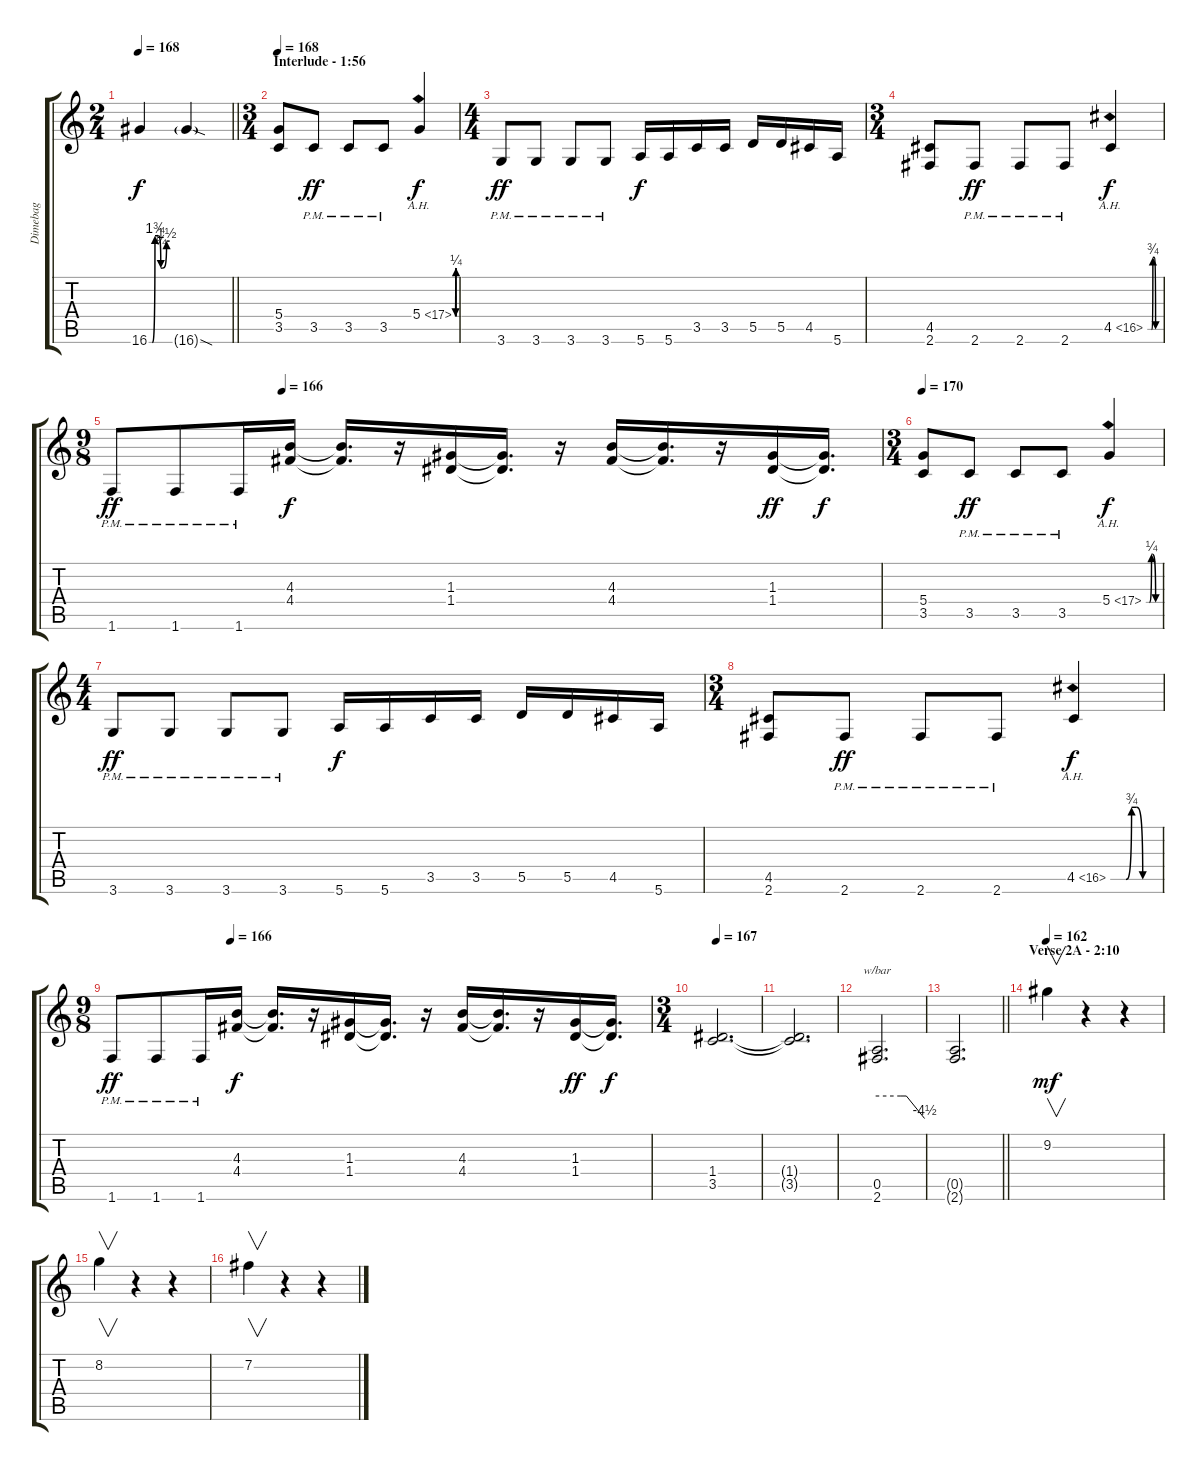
\track ("Dimebag" "Dimebag") {instrument distortionguitar}
\staff {score tabs}
\tuning (E4 B3 G3 D3 A2 E2) {hide}
\ts (2 4)
\tempo 168
\clef g2
\barLineRight lightlight
\ks c
16.6{be (custom 0 0 5 0 9 0 17 7 27 7 34 1 40 1 51 6 60 6)}.4{dy f volume 11 balance 2} 16.6{sod g}.4 |
\ts (3 4)
\section ("" "Interlude - 1:56")
\tempo 168
(5.4 3.5).8{volume 16 balance 8} 3.5{pm}.8{dy ff} 3.5{pm}.8 3.5{pm}.8 5.4{be (custom 0 0 15 0 25 1 30 1 45 0 60 0) ah 12}.4{dy f} |
\ts (4 4)
3.6{pm}.8{dy ff} 3.6{pm}.8 3.6{pm}.8 3.6{pm}.8 5.6.16{dy f} 5.6.16 3.5.16 3.5.16 5.5.16 5.5.16 4.5.16 5.6.16 |
\ts (3 4)
(4.5 2.6).8 2.6{pm}.8{dy ff} 2.6{pm}.8 2.6{pm}.8 4.5{be (custom 0 0 15 0 19 0 26 3 32 3 40 0 60 0) ah 12}.4{dy f} |
\ts (9 8)
\tempo (166 0.2222222222222222)
1.6{pm}.8{dy ff} 1.6{pm}.8 1.6{pm}.16 (4.3 4.4).16{dy f} (4.3{t} 4.4{t}).16{d} r.16 (1.3 1.4).16 (1.3{t} 1.4{t}).16{d} r.16 (4.3 4.4).16 (4.3{t} 4.4{t}).16{d} r.16 (1.3 1.4).16{dy ff} (1.3{t} 1.4{t}).16{d dy f} |
\ts (3 4)
\tempo 170
(5.4 3.5).8 3.5{pm}.8{dy ff} 3.5{pm}.8 3.5{pm}.8 5.4{be (custom 0 0 15 0 25 1 30 1 45 0 60 0) ah 12}.4{dy f} |
\ts (4 4)
3.6{pm}.8{dy ff} 3.6{pm}.8 3.6{pm}.8 3.6{pm}.8 5.6.16{dy f} 5.6.16 3.5.16 3.5.16 5.5.16 5.5.16 4.5.16 5.6.16 |
\ts (3 4)
(4.5 2.6).8 2.6{pm}.8{dy ff} 2.6{pm}.8 2.6{pm}.8 4.5{be (custom 0 0 15 0 19 0 26 3 32 3 40 0 60 0) ah 12}.4{dy f} |
\ts (9 8)
\tempo (166 0.2222222222222222)
1.6{pm}.8{dy ff} 1.6{pm}.8 1.6{pm}.16 (4.3 4.4).16{dy f} (4.3{t} 4.4{t}).16{d} r.16 (1.3 1.4).16 (1.3{t} 1.4{t}).16{d} r.16 (4.3 4.4).16 (4.3{t} 4.4{t}).16{d} r.16 (1.3 1.4).16{dy ff} (1.3{t} 1.4{t}).16{d dy f} |
\ts (3 4)
\tempo 167
(1.4 3.5).2{d} |
(1.4{t} 3.5{t}).2{d} |
(0.5 2.6).2{d tbe (custom default 0 0 30 0 37 0 60 -18)} |
\barLineRight lightlight
(0.5{t} 2.6{t}).2{d} |
\section ("" "Verse 2A - 2:10")
\tempo 162
9.2.4{v dy mf volume 6 instrument acousticguitarsteel} r.4 r.4{volume 16} |
8.2.4{v volume 6} r.4 r.4{volume 16} |
7.2.4{v volume 6} r.4 r.4{volume 16}
